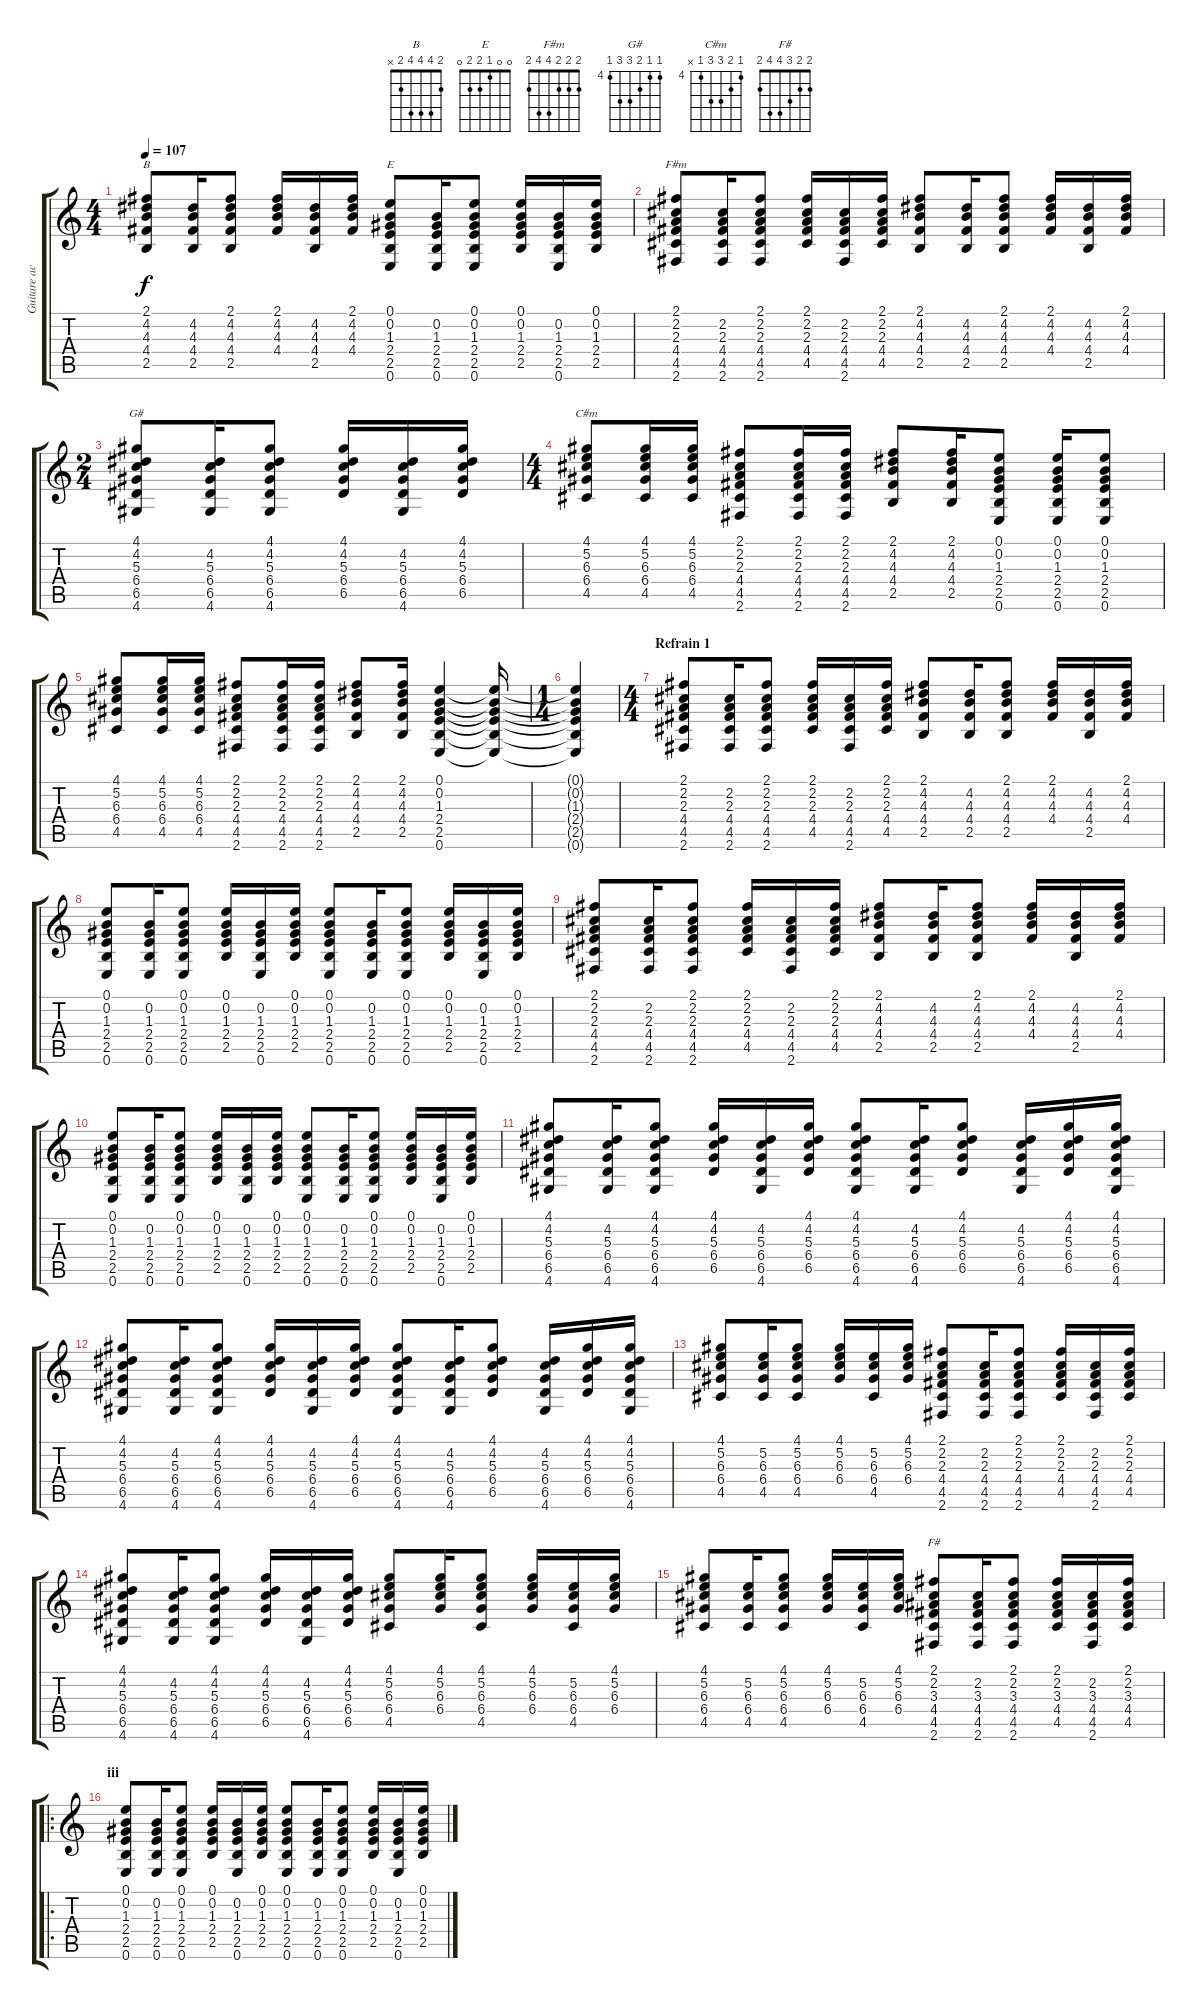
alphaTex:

\track ("Guitare acoustique" "Guitare ac") {instrument acousticguitarsteel}
\staff {score tabs}
\tuning (E4 B3 G3 D3 A2 E2) {hide}
\chord ("B" 2 4 4 4 2 x)
\chord ("E" 0 0 1 2 2 0)
\chord ("F#m" 2 2 2 4 4 2)
\chord ("G#" 4 4 5 6 6 4) {firstfret 4}
\chord ("C#m" 4 5 6 6 4 x) {firstfret 4}
\chord ("F#" 2 2 3 4 4 2)
\ts (4 4)
\tempo 107
\clef g2
\ks c
(2.1 4.2 4.3 4.4 2.5).8{ch "B" dy f} (4.2 4.3 4.4 2.5).16 (2.1 4.2 4.3 4.4 2.5).8 (2.1 4.2 4.3 4.4).16 (4.2 4.3 4.4 2.5).16 (2.1 4.2 4.3 4.4).16 (0.1 0.2 1.3 2.4 2.5 0.6).8{ch "E"} (0.2 1.3 2.4 2.5 0.6).16 (0.1 0.2 1.3 2.4 2.5 0.6).8 (0.1 0.2 1.3 2.4 2.5).16 (0.2 1.3 2.4 2.5 0.6).16 (0.1 0.2 1.3 2.4 2.5).16 |
(2.1 2.2 2.3 4.4 4.5 2.6).8{ch "F#m"} (2.2 2.3 4.4 4.5 2.6).16 (2.1 2.2 2.3 4.4 4.5 2.6).8 (2.1 2.2 2.3 4.4 4.5).16 (2.2 2.3 4.4 4.5 2.6).16 (2.1 2.2 2.3 4.4 4.5).16 (2.1 4.2 4.3 4.4 2.5).8 (4.2 4.3 4.4 2.5).16 (2.1 4.2 4.3 4.4 2.5).8 (2.1 4.2 4.3 4.4).16 (4.2 4.3 4.4 2.5).16 (2.1 4.2 4.3 4.4).16 |
\ts (2 4)
(4.1 4.2 5.3 6.4 6.5 4.6).8{ch "G#"} (4.2 5.3 6.4 6.5 4.6).16 (4.1 4.2 5.3 6.4 6.5 4.6).8 (4.1 4.2 5.3 6.4 6.5).16 (4.2 5.3 6.4 6.5 4.6).16 (4.1 4.2 5.3 6.4 6.5).16 |
\ts (4 4)
(4.1 5.2 6.3 6.4 4.5).8{ch "C#m"} (4.1 5.2 6.3 6.4 4.5).16 (4.1 5.2 6.3 6.4 4.5).16 (2.1 2.2 2.3 4.4 4.5 2.6).8 (2.1 2.2 2.3 4.4 4.5 2.6).16 (2.1 2.2 2.3 4.4 4.5 2.6).16 (2.1 4.2 4.3 4.4 2.5).8 (2.1 4.2 4.3 4.4 2.5).16 (0.1 0.2 1.3 2.4 2.5 0.6).8 (0.1 0.2 1.3 2.4 2.5 0.6).16 (0.1 0.2 1.3 2.4 2.5 0.6).8 |
(4.1 5.2 6.3 6.4 4.5).8 (4.1 5.2 6.3 6.4 4.5).16 (4.1 5.2 6.3 6.4 4.5).16 (2.1 2.2 2.3 4.4 4.5 2.6).8 (2.1 2.2 2.3 4.4 4.5 2.6).16 (2.1 2.2 2.3 4.4 4.5 2.6).16 (2.1 4.2 4.3 4.4 2.5).8 (2.1 4.2 4.3 4.4 2.5).16 (0.1 0.2 1.3 2.4 2.5 0.6).4 (0.1{t} 0.2{t} 1.3{t} 2.4{t} 2.5{t} 0.6{t}).16 |
\ts (1 4)
(0.1{t} 0.2{t} 1.3{t} 2.4{t} 2.5{t} 0.6{t}).4 |
\ts (4 4)
\section ("" "Refrain 1")
(2.1 2.2 2.3 4.4 4.5 2.6).8 (2.2 2.3 4.4 4.5 2.6).16 (2.1 2.2 2.3 4.4 4.5 2.6).8 (2.1 2.2 2.3 4.4 4.5).16 (2.2 2.3 4.4 4.5 2.6).16 (2.1 2.2 2.3 4.4 4.5).16 (2.1 4.2 4.3 4.4 2.5).8 (4.2 4.3 4.4 2.5).16 (2.1 4.2 4.3 4.4 2.5).8 (2.1 4.2 4.3 4.4).16 (4.2 4.3 4.4 2.5).16 (2.1 4.2 4.3 4.4).16 |
(0.1 0.2 1.3 2.4 2.5 0.6).8 (0.2 1.3 2.4 2.5 0.6).16 (0.1 0.2 1.3 2.4 2.5 0.6).8 (0.1 0.2 1.3 2.4 2.5).16 (0.2 1.3 2.4 2.5 0.6).16 (0.1 0.2 1.3 2.4 2.5).16 (0.1 0.2 1.3 2.4 2.5 0.6).8 (0.2 1.3 2.4 2.5 0.6).16 (0.1 0.2 1.3 2.4 2.5 0.6).8 (0.1 0.2 1.3 2.4 2.5).16 (0.2 1.3 2.4 2.5 0.6).16 (0.1 0.2 1.3 2.4 2.5).16 |
(2.1 2.2 2.3 4.4 4.5 2.6).8 (2.2 2.3 4.4 4.5 2.6).16 (2.1 2.2 2.3 4.4 4.5 2.6).8 (2.1 2.2 2.3 4.4 4.5).16 (2.2 2.3 4.4 4.5 2.6).16 (2.1 2.2 2.3 4.4 4.5).16 (2.1 4.2 4.3 4.4 2.5).8 (4.2 4.3 4.4 2.5).16 (2.1 4.2 4.3 4.4 2.5).8 (2.1 4.2 4.3 4.4).16 (4.2 4.3 4.4 2.5).16 (2.1 4.2 4.3 4.4).16 |
(0.1 0.2 1.3 2.4 2.5 0.6).8 (0.2 1.3 2.4 2.5 0.6).16 (0.1 0.2 1.3 2.4 2.5 0.6).8 (0.1 0.2 1.3 2.4 2.5).16 (0.2 1.3 2.4 2.5 0.6).16 (0.1 0.2 1.3 2.4 2.5).16 (0.1 0.2 1.3 2.4 2.5 0.6).8 (0.2 1.3 2.4 2.5 0.6).16 (0.1 0.2 1.3 2.4 2.5 0.6).8 (0.1 0.2 1.3 2.4 2.5).16 (0.2 1.3 2.4 2.5 0.6).16 (0.1 0.2 1.3 2.4 2.5).16 |
(4.1 4.2 5.3 6.4 6.5 4.6).8 (4.2 5.3 6.4 6.5 4.6).16 (4.1 4.2 5.3 6.4 6.5 4.6).8 (4.1 4.2 5.3 6.4 6.5).16 (4.2 5.3 6.4 6.5 4.6).16 (4.1 4.2 5.3 6.4 6.5).16 (4.1 4.2 5.3 6.4 6.5 4.6).8 (4.2 5.3 6.4 6.5 4.6).16 (4.1 4.2 5.3 6.4 6.5).8 (4.2 5.3 6.4 6.5 4.6).16 (4.1 4.2 5.3 6.4 6.5).16 (4.1 4.2 5.3 6.4 6.5 4.6).16 |
(4.1 4.2 5.3 6.4 6.5 4.6).8 (4.2 5.3 6.4 6.5 4.6).16 (4.1 4.2 5.3 6.4 6.5 4.6).8 (4.1 4.2 5.3 6.4 6.5).16 (4.2 5.3 6.4 6.5 4.6).16 (4.1 4.2 5.3 6.4 6.5).16 (4.1 4.2 5.3 6.4 6.5 4.6).8 (4.2 5.3 6.4 6.5 4.6).16 (4.1 4.2 5.3 6.4 6.5).8 (4.2 5.3 6.4 6.5 4.6).16 (4.1 4.2 5.3 6.4 6.5).16 (4.1 4.2 5.3 6.4 6.5 4.6).16 |
(4.1 5.2 6.3 6.4 4.5).8 (5.2 6.3 6.4 4.5).16 (4.1 5.2 6.3 6.4 4.5).8 (4.1 5.2 6.3 6.4).16 (5.2 6.3 6.4 4.5).16 (4.1 5.2 6.3 6.4).16 (2.1 2.2 2.3 4.4 4.5 2.6).8 (2.2 2.3 4.4 4.5 2.6).16 (2.1 2.2 2.3 4.4 4.5 2.6).8 (2.1 2.2 2.3 4.4 4.5).16 (2.2 2.3 4.4 4.5 2.6).16 (2.1 2.2 2.3 4.4 4.5).16 |
(4.1 4.2 5.3 6.4 6.5 4.6).8 (4.2 5.3 6.4 6.5 4.6).16 (4.1 4.2 5.3 6.4 6.5 4.6).8 (4.1 4.2 5.3 6.4 6.5).16 (4.2 5.3 6.4 6.5 4.6).16 (4.1 4.2 5.3 6.4 6.5).16 (4.1 5.2 6.3 6.4 4.5).8 (4.1 5.2 6.3 6.4).16 (4.1 5.2 6.3 6.4 4.5).8 (4.1 5.2 6.3 6.4).16 (5.2 6.3 6.4 4.5).16 (4.1 5.2 6.3 6.4).16 |
(4.1 5.2 6.3 6.4 4.5).8 (5.2 6.3 6.4 4.5).16 (4.1 5.2 6.3 6.4 4.5).8 (4.1 5.2 6.3 6.4).16 (5.2 6.3 6.4 4.5).16 (4.1 5.2 6.3 6.4).16 (2.1 2.2 3.3 4.4 4.5 2.6).8{ch "F#"} (2.2 3.3 4.4 4.5 2.6).16 (2.1 2.2 3.3 4.4 4.5 2.6).8 (2.1 2.2 3.3 4.4 4.5).16 (2.2 3.3 4.4 4.5 2.6).16 (2.1 2.2 3.3 4.4 4.5).16 |
\ro
\section ("" "iii")
(0.1 0.2 1.3 2.4 2.5 0.6).8 (0.2 1.3 2.4 2.5 0.6).16 (0.1 0.2 1.3 2.4 2.5 0.6).8 (0.1 0.2 1.3 2.4 2.5).16 (0.2 1.3 2.4 2.5 0.6).16 (0.1 0.2 1.3 2.4 2.5).16 (0.1 0.2 1.3 2.4 2.5 0.6).8 (0.2 1.3 2.4 2.5 0.6).16 (0.1 0.2 1.3 2.4 2.5 0.6).8 (0.1 0.2 1.3 2.4 2.5).16 (0.2 1.3 2.4 2.5 0.6).16 (0.1 0.2 1.3 2.4 2.5).16
